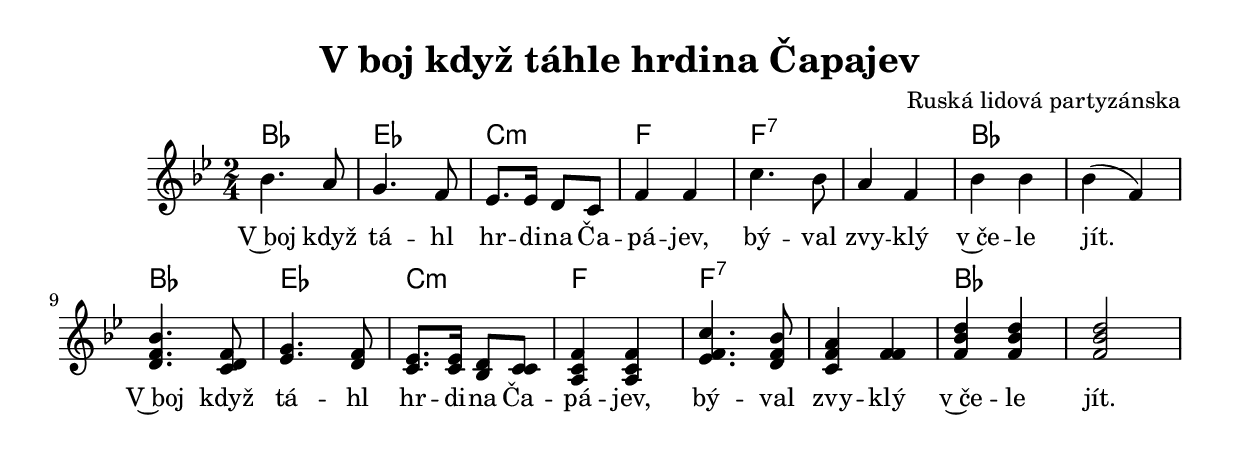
\version "2.20.0"
\header {
        title = "V boj když táhle hrdina Čapajev"
        composer="Ruská lidová partyzánska"
        
}

melody =  \relative c'' { \clef treble         
\time 2/4
\key bes \major
bes4. a8 | g4. f8 | es8. es16 d8 c | f4 f | c'4. bes8 |
a4 f | bes bes | bes ( f ) | <bes f d>4.  < d, f c>8 | <g es >4. <d f>8 |
<c es>8. q16 <bes d>8 <c c> | <a c f>4 q | <es' f c'>4. <bes' f d>8 | <c, f a>4  <f f> | <f bes d> q | q2
}

text = \lyricmode {
V~boj když tá -- hl hr -- di -- na Ča -- pá -- jev, bý -- val
zvy -- klý v~če -- le jít. V~boj když tá -- hl 
hr -- di -- na Ča -- pá -- jev, bý -- val zvy -- klý v~če -- le jít. 
}

accompaniment =\chordmode {
bes2 es c:m f f:7 
f:7 bes bes bes2 es 
c:m f f:7 f:7 bes bes 
		}

\score {
       <<
         \new ChordNames {
             \set chordChanges = ##t
              \accompaniment
            }

          \new Voice = "one" { \autoBeamOn \melody }
          \new Lyrics \lyricsto "one" \text
       >>
       \midi  { \tempo 4=170}
       \layout { linewidth = 20.0\cm }
}


